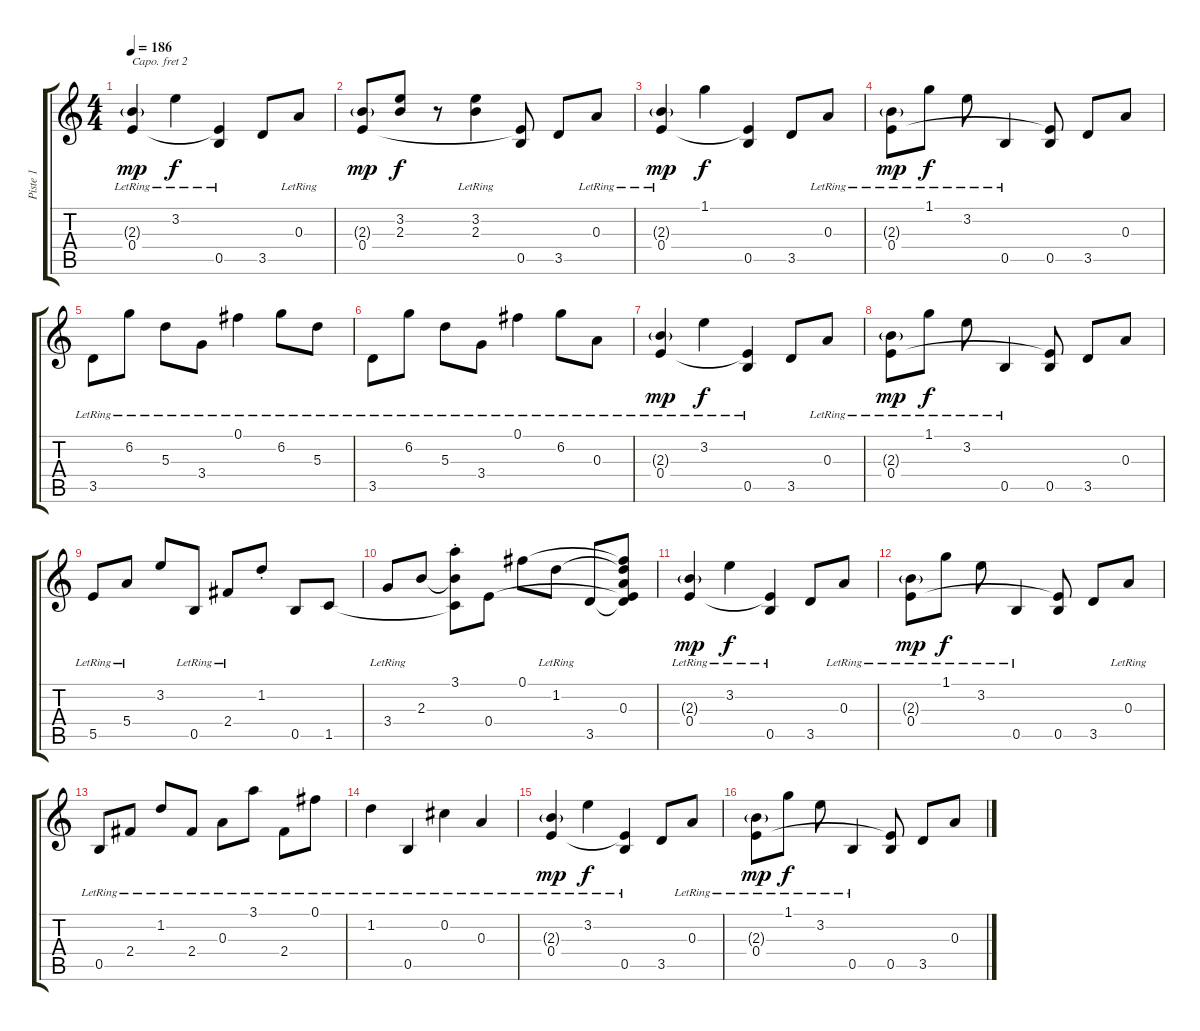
\track ("Piste 1" "Piste 1") {instrument electricguitarclean}
\staff {score tabs}
\capo 2
\tuning (E4 B3 G3 D3 A2 E2) {hide}
\ts (4 4)
\tempo 186
\clef g2
\ks c
(2.3{g} 0.4{lr}).4{dy mp} 3.2{lr}.4{dy f} (0.4{t} 0.5{lr}).4 3.5.8 0.3{lr}.8 |
(2.3{g} 0.4).8{dy mp} (3.2 2.3).8{dy f} r.8 (3.2{lr} 2.3).4 (0.4{t} 0.5).8 3.5.8 0.3{lr}.8 |
(2.3{g} 0.4{lr}).4{dy mp} 1.1.4{dy f} (0.4{t} 0.5).4 3.5.8 0.3{lr}.8 |
(2.3{g} 0.4{lr}).8{dy mp} 1.1{lr}.8{dy f} 3.2{lr}.8 0.5{lr}.4 (0.4{t} 0.5).8 3.5.8 0.3.8 |
3.5{lr}.8 6.2{lr}.8 5.3{lr}.8 3.4{lr}.8 0.1{lr}.4 6.2{lr}.8 5.3{lr}.8 |
3.5{lr}.8 6.2{lr}.8 5.3{lr}.8 3.4{lr}.8 0.1{lr}.4 6.2{lr}.8 0.3{lr}.8 |
(2.3{g} 0.4{lr}).4{dy mp} 3.2{lr}.4{dy f} (0.4{t} 0.5{lr}).4 3.5.8 0.3{lr}.8 |
(2.3{g} 0.4{lr}).8{dy mp} 1.1{lr}.8{dy f} 3.2{lr}.8 0.5{lr}.4 (0.4{t} 0.5).8 3.5.8 0.3.8 |
5.5{lr}.8 5.4{lr}.8 3.2.8 0.5{lr}.8 2.4{lr}.8 1.2{st}.8 0.5.8 1.5.8 |
3.4{lr}.8 2.3.8 (3.1{st} 2.3{t} 1.5{t}).8 0.4.8 0.1.8 1.2{lr}.8 3.5.8 (0.1{t} 1.2{t} 0.3 0.4{t} 3.5{t}).8 |
(2.3{g} 0.4{lr}).4{dy mp} 3.2{lr}.4{dy f} (0.4{t} 0.5{lr}).4 3.5.8 0.3{lr}.8 |
(2.3{g} 0.4{lr}).8{dy mp} 1.1{lr}.8{dy f} 3.2{lr}.8 0.5{lr}.4 (0.4{t} 0.5).8 3.5.8 0.3{lr}.8 |
0.5{lr}.8 2.4{lr}.8 1.2{lr}.8 2.4{lr}.8 0.3{lr}.8 3.1{lr}.8 2.4{lr}.8 0.1{lr}.8 |
1.2{lr}.4 0.5{lr}.4 0.2{lr}.4 0.3{lr}.4 |
(2.3{g} 0.4{lr}).4{dy mp} 3.2{lr}.4{dy f} (0.4{t} 0.5{lr}).4 3.5.8 0.3{lr}.8 |
(2.3{g} 0.4{lr}).8{dy mp} 1.1{lr}.8{dy f} 3.2{lr}.8 0.5{lr}.4 (0.4{t} 0.5).8 3.5.8 0.3.8
